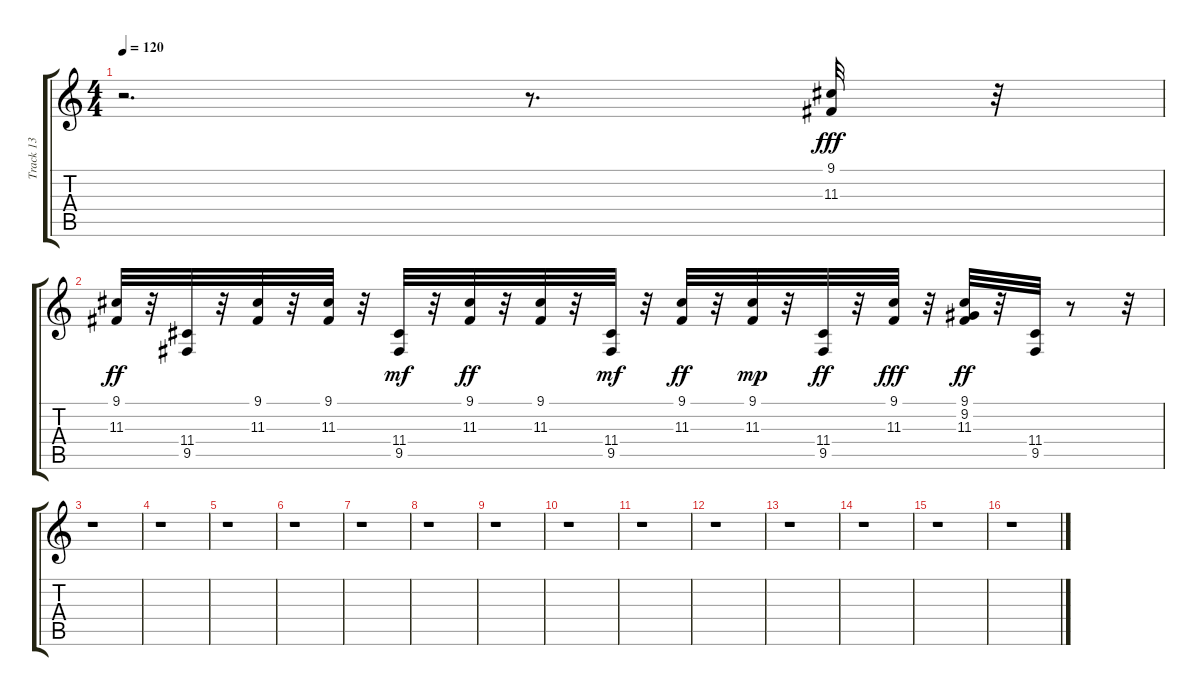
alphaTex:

\track ("Track 13" "Track 13") {instrument lead5charang}
\staff {score tabs}
\tuning (E4 B3 G3 D3 A2 E2) {hide}
\ts (4 4)
\tempo 120
\clef g2
\ks c
r.2{d dy ff} r.8{d} (9.1 11.3).32{dy fff} r.32 |
(9.1 11.3).32{dy ff} r.32 (11.4 9.5).32 r.32 (9.1 11.3).32 r.32 (9.1 11.3).32 r.32 (11.4 9.5).32{dy mf} r.32 (9.1 11.3).32{dy ff} r.32 (9.1 11.3).32 r.32 (11.4 9.5).32{dy mf} r.32 (9.1 11.3).32{dy ff} r.32 (9.1 11.3).32{dy mp} r.32 (11.4 9.5).32{dy ff} r.32 (9.1 11.3).32{dy fff} r.32 (9.1 9.2 11.3).32{dy ff} r.32 (11.4 9.5).32 r.8 r.32 |
r.1 |
r.1 |
r.1 |
r.1 |
r.1 |
r.1 |
r.1 |
r.1 |
r.1 |
r.1 |
r.1 |
r.1 |
r.1 |
r.1
